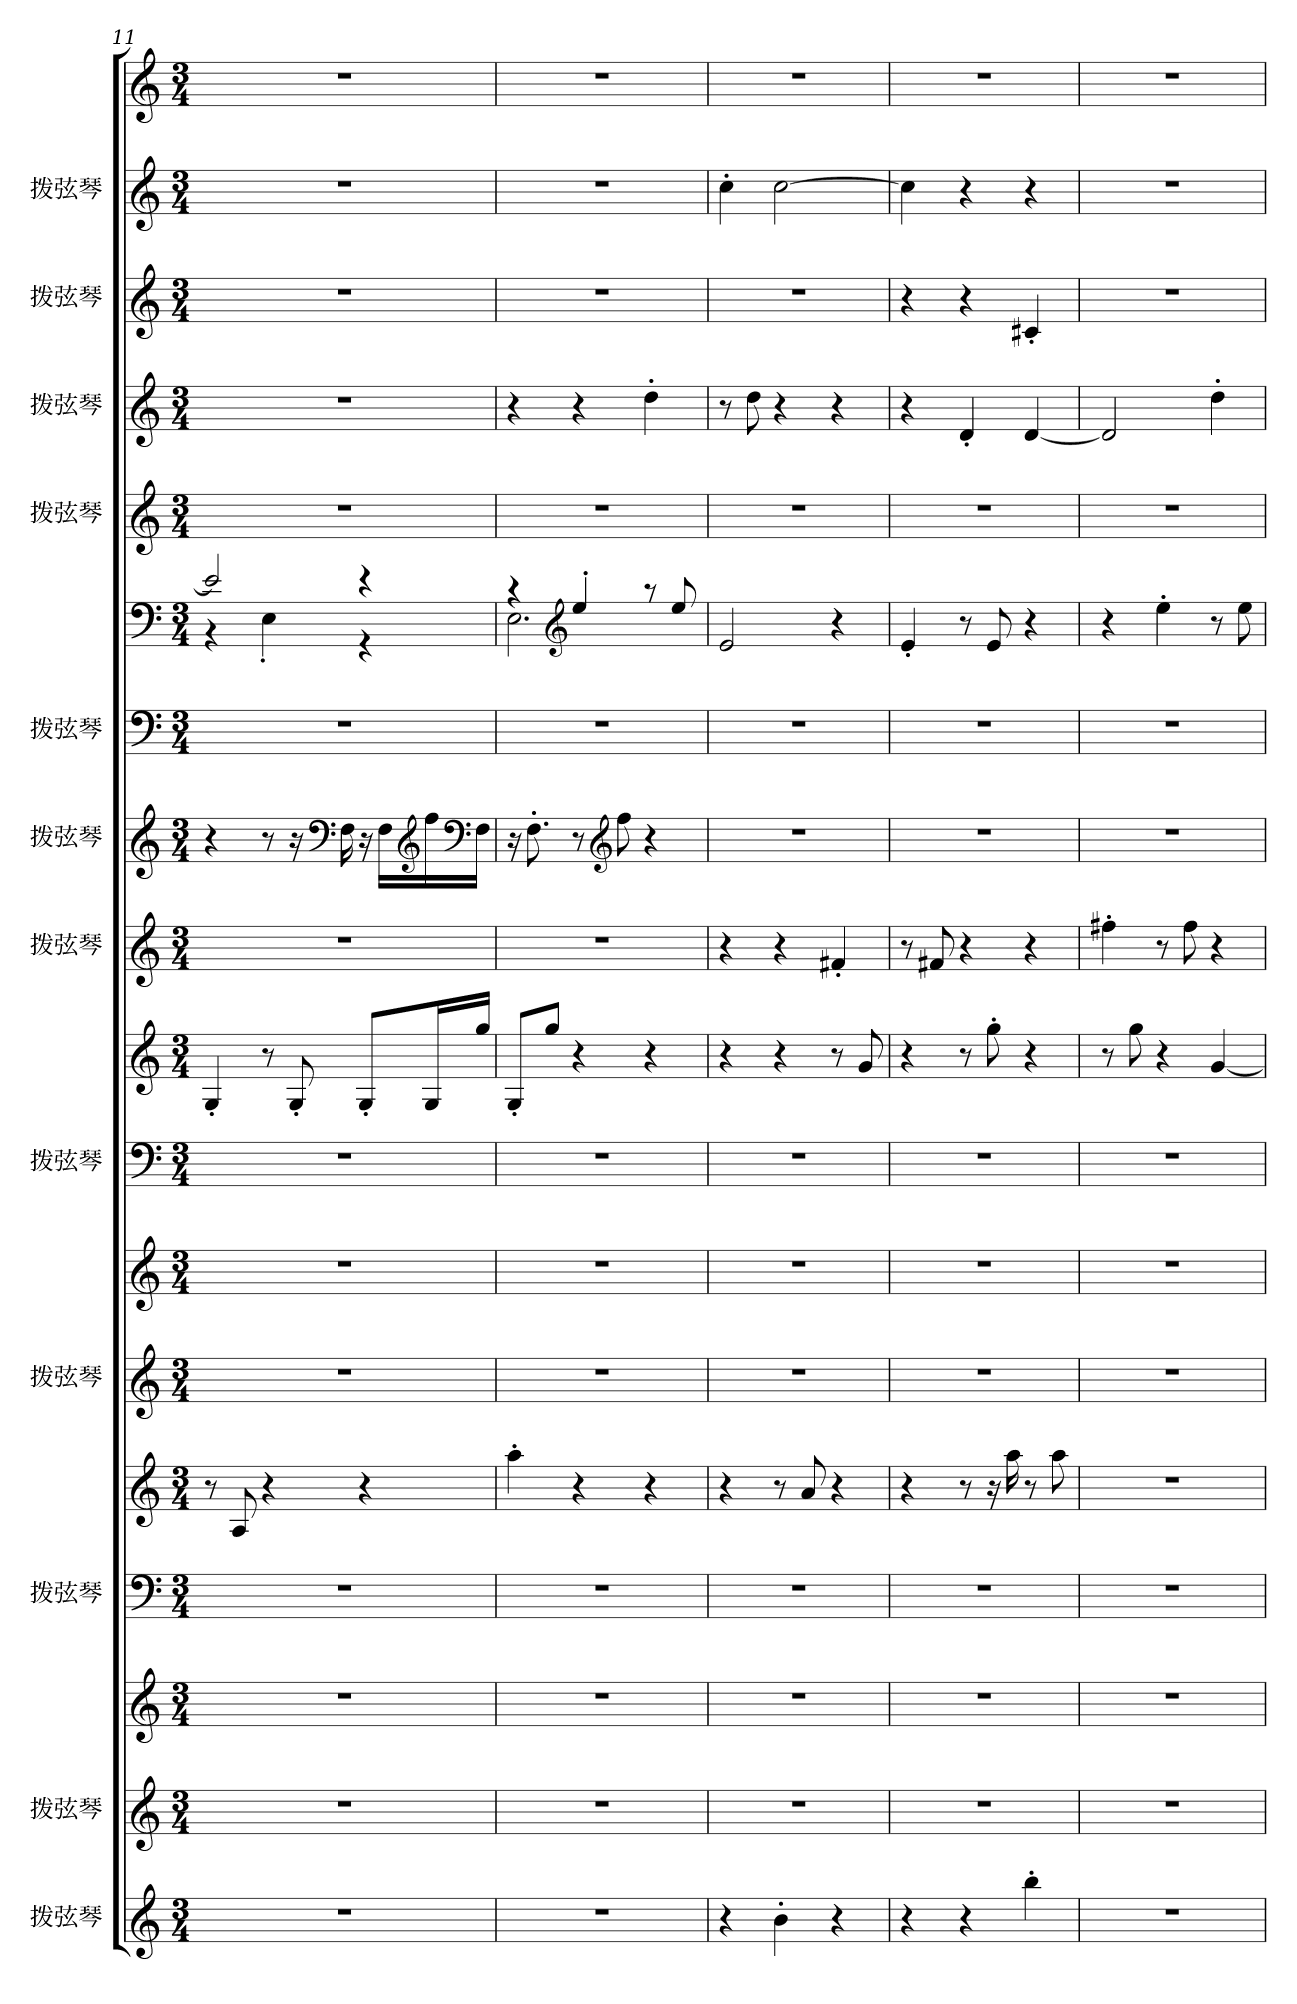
**kern	**kern	**kern	**kern	**kern	**kern	**kern	**kern	**kern	**kern	**kern	**kern	**kern	**kern	**kern	**kern	**kern	**kern
*part12	*part11	*part11	*part10	*part10	*part9	*part9	*part8	*part8	*part7	*part6	*part5	*part5	*part4	*part3	*part2	*part1	*part1
*staff18	*staff17	*staff16	*staff15	*staff14	*staff13	*staff12	*staff11	*staff10	*staff9	*staff8	*staff7	*staff6	*staff5	*staff4	*staff3	*staff2	*staff1
*I"拨弦琴	*I"拨弦琴	*	*I"拨弦琴	*	*I"拨弦琴	*	*I"拨弦琴	*	*I"拨弦琴	*I"拨弦琴	*I"拨弦琴	*	*I"拨弦琴	*I"拨弦琴	*I"拨弦琴	*I"拨弦琴	*
!!LO:PB:g=z
*clefG2	*clefG2	*clefG2	*clefF4	*clefG2	*clefG2	*clefG2	*clefF4	*clefG2	*clefG2	*clefG2	*clefF4	*clefF4	*clefG2	*clefG2	*clefG2	*clefG2	*clefG2
*k[]	*k[]	*k[]	*k[]	*k[]	*k[]	*k[]	*k[]	*k[]	*k[]	*k[]	*k[]	*k[]	*k[]	*k[]	*k[]	*k[]	*k[]
*M3/4	*M3/4	*M3/4	*M3/4	*M3/4	*M3/4	*M3/4	*M3/4	*M3/4	*M3/4	*M3/4	*M3/4	*M3/4	*M3/4	*M3/4	*M3/4	*M3/4	*M3/4
=11	=11	=11	=11	=11	=11	=11	=11	=11	=11	=11	=11	=11	=11	=11	=11	=11	=11
*	*	*	*	*	*	*	*	*	*	*	*	*^	*	*	*	*	*
2.r	2.r	2.r	2.r	8r	2.r	2.r	2.r	4G'/	2.r	4r	2.r	2e/]	4r	2.r	2.r	2.r	2.r	2.r
.	.	.	.	8A/	.	.	.	.	.	.	.	.	.	.	.	.	.	.
.	.	.	.	4r	.	.	.	8r	.	8r	.	.	4E'\	.	.	.	.	.
.	.	.	.	.	.	.	.	8G'/	.	16r	.	.	.	.	.	.	.	.
*	*	*	*	*	*	*	*	*	*	*clefF4	*	*	*	*	*	*	*	*
.	.	.	.	.	.	.	.	.	.	16F\	.	.	.	.	.	.	.	.
.	.	.	.	4r	.	.	.	8G'/L	.	16r	.	4r	4r	.	.	.	.	.
.	.	.	.	.	.	.	.	.	.	16F\LL	.	.	.	.	.	.	.	.
*	*	*	*	*	*	*	*	*	*	*clefG2	*	*	*	*	*	*	*	*
.	.	.	.	.	.	.	.	16G/L	.	16ff\	.	.	.	.	.	.	.	.
*	*	*	*	*	*	*	*	*	*	*clefF4	*	*	*	*	*	*	*	*
.	.	.	.	.	.	.	.	16gg/JJ	.	16F\JJ	.	.	.	.	.	.	.	.
=12	=12	=12	=12	=12	=12	=12	=12	=12	=12	=12	=12	=12	=12	=12	=12	=12	=12	=12
2.r	2.r	2.r	2.r	4aa'\	2.r	2.r	2.r	8G'/L	2.r	16r	2.r	4r	2.E\	2.r	4r	2.r	2.r	2.r
.	.	.	.	.	.	.	.	.	.	8.F'\	.	.	.	.	.	.	.	.
.	.	.	.	.	.	.	.	8gg/J	.	.	.	.	.	.	.	.	.	.
*	*	*	*	*	*	*	*	*	*	*	*	*clefG2	*	*	*	*	*	*
.	.	.	.	4r	.	.	.	4r	.	8r	.	4ee'/	.	.	4r	.	.	.
*	*	*	*	*	*	*	*	*	*	*clefG2	*	*	*	*	*	*	*	*
.	.	.	.	.	.	.	.	.	.	8ff\	.	.	.	.	.	.	.	.
.	.	.	.	4r	.	.	.	4r	.	4r	.	8r	.	.	4dd'\	.	.	.
.	.	.	.	.	.	.	.	.	.	.	.	8ee/	.	.	.	.	.	.
*	*	*	*	*	*	*	*	*	*	*	*	*v	*v	*	*	*	*	*
=13	=13	=13	=13	=13	=13	=13	=13	=13	=13	=13	=13	=13	=13	=13	=13	=13	=13
4r	2.r	2.r	2.r	4r	2.r	2.r	2.r	4r	4r	2.r	2.r	2e/	2.r	8r	2.r	4cc'\	2.r
.	.	.	.	.	.	.	.	.	.	.	.	.	.	8dd\	.	.	.
4b'\	.	.	.	8r	.	.	.	4r	4r	.	.	.	.	4r	.	[2cc\	.
.	.	.	.	8a/	.	.	.	.	.	.	.	.	.	.	.	.	.
4r	.	.	.	4r	.	.	.	8r	4f#X'/	.	.	4r	.	4r	.	.	.
.	.	.	.	.	.	.	.	8g/	.	.	.	.	.	.	.	.	.
=14	=14	=14	=14	=14	=14	=14	=14	=14	=14	=14	=14	=14	=14	=14	=14	=14	=14
4r	2.r	2.r	2.r	4r	2.r	2.r	2.r	4r	8r	2.r	2.r	4e'/	2.r	4r	4r	4cc\]	2.r
.	.	.	.	.	.	.	.	.	8f#X/	.	.	.	.	.	.	.	.
4r	.	.	.	8r	.	.	.	8r	4r	.	.	8r	.	4d'/	4r	4r	.
.	.	.	.	16r	.	.	.	8gg'\	.	.	.	8e/	.	.	.	.	.
.	.	.	.	16aa\	.	.	.	.	.	.	.	.	.	.	.	.	.
4bb'\	.	.	.	8r	.	.	.	4r	4r	.	.	4r	.	[4d/	4c#X'/	4r	.
.	.	.	.	8aa\	.	.	.	.	.	.	.	.	.	.	.	.	.
!!LO:PB:g=z
=15	=15	=15	=15	=15	=15	=15	=15	=15	=15	=15	=15	=15	=15	=15	=15	=15	=15
2.r	2.r	2.r	2.r	2.r	2.r	2.r	2.r	8r	4ff#X'\	2.r	2.r	4r	2.r	2d/]	2.r	2.r	2.r
.	.	.	.	.	.	.	.	8gg\	.	.	.	.	.	.	.	.	.
.	.	.	.	.	.	.	.	4r	8r	.	.	4ee'\	.	.	.	.	.
.	.	.	.	.	.	.	.	.	8ff#\	.	.	.	.	.	.	.	.
.	.	.	.	.	.	.	.	[4g/	4r	.	.	8r	.	4dd'\	.	.	.
.	.	.	.	.	.	.	.	.	.	.	.	8ee\	.	.	.	.	.
=	=	=	=	=	=	=	=	=	=	=	=	=	=	=	=	=	=
*-	*-	*-	*-	*-	*-	*-	*-	*-	*-	*-	*-	*-	*-	*-	*-	*-	*-
